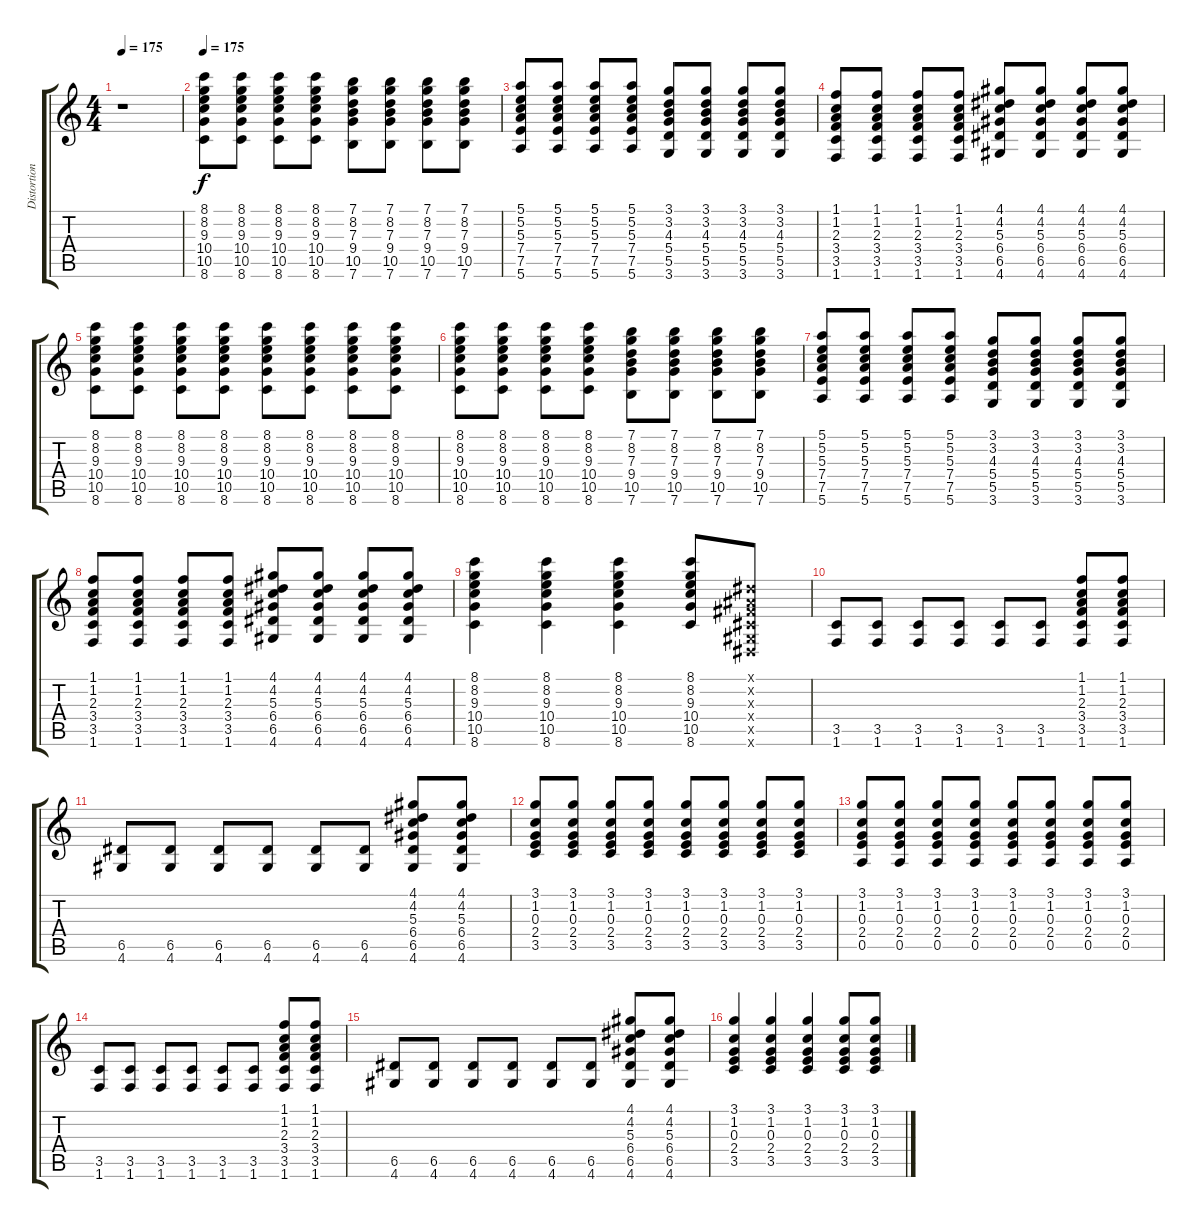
\track ("Distortion 1" "Distortion") {instrument distortionguitar}
\staff {score tabs}
\tuning (E4 B3 G3 D3 A2 E2) {hide}
\ts (4 4)
\tempo 175
\clef g2
\ks c
r.1{dy f} |
\tempo 175
(8.1 8.2 9.3 10.4 10.5 8.6).8 (8.1 8.2 9.3 10.4 10.5 8.6).8 (8.1 8.2 9.3 10.4 10.5 8.6).8 (8.1 8.2 9.3 10.4 10.5 8.6).8 (7.1 8.2 7.3 9.4 10.5 7.6).8 (7.1 8.2 7.3 9.4 10.5 7.6).8 (7.1 8.2 7.3 9.4 10.5 7.6).8 (7.1 8.2 7.3 9.4 10.5 7.6).8 |
(5.1 5.2 5.3 7.4 7.5 5.6).8 (5.1 5.2 5.3 7.4 7.5 5.6).8 (5.1 5.2 5.3 7.4 7.5 5.6).8 (5.1 5.2 5.3 7.4 7.5 5.6).8 (3.1 3.2 4.3 5.4 5.5 3.6).8 (3.1 3.2 4.3 5.4 5.5 3.6).8 (3.1 3.2 4.3 5.4 5.5 3.6).8 (3.1 3.2 4.3 5.4 5.5 3.6).8 |
(1.1 1.2 2.3 3.4 3.5 1.6).8 (1.1 1.2 2.3 3.4 3.5 1.6).8 (1.1 1.2 2.3 3.4 3.5 1.6).8 (1.1 1.2 2.3 3.4 3.5 1.6).8 (4.1 4.2 5.3 6.4 6.5 4.6).8 (4.1 4.2 5.3 6.4 6.5 4.6).8 (4.1 4.2 5.3 6.4 6.5 4.6).8 (4.1 4.2 5.3 6.4 6.5 4.6).8 |
(8.1 8.2 9.3 10.4 10.5 8.6).8 (8.1 8.2 9.3 10.4 10.5 8.6).8 (8.1 8.2 9.3 10.4 10.5 8.6).8 (8.1 8.2 9.3 10.4 10.5 8.6).8 (8.1 8.2 9.3 10.4 10.5 8.6).8 (8.1 8.2 9.3 10.4 10.5 8.6).8 (8.1 8.2 9.3 10.4 10.5 8.6).8 (8.1 8.2 9.3 10.4 10.5 8.6).8 |
(8.1 8.2 9.3 10.4 10.5 8.6).8 (8.1 8.2 9.3 10.4 10.5 8.6).8 (8.1 8.2 9.3 10.4 10.5 8.6).8 (8.1 8.2 9.3 10.4 10.5 8.6).8 (7.1 8.2 7.3 9.4 10.5 7.6).8 (7.1 8.2 7.3 9.4 10.5 7.6).8 (7.1 8.2 7.3 9.4 10.5 7.6).8 (7.1 8.2 7.3 9.4 10.5 7.6).8 |
(5.1 5.2 5.3 7.4 7.5 5.6).8 (5.1 5.2 5.3 7.4 7.5 5.6).8 (5.1 5.2 5.3 7.4 7.5 5.6).8 (5.1 5.2 5.3 7.4 7.5 5.6).8 (3.1 3.2 4.3 5.4 5.5 3.6).8 (3.1 3.2 4.3 5.4 5.5 3.6).8 (3.1 3.2 4.3 5.4 5.5 3.6).8 (3.1 3.2 4.3 5.4 5.5 3.6).8 |
(1.1 1.2 2.3 3.4 3.5 1.6).8 (1.1 1.2 2.3 3.4 3.5 1.6).8 (1.1 1.2 2.3 3.4 3.5 1.6).8 (1.1 1.2 2.3 3.4 3.5 1.6).8 (4.1 4.2 5.3 6.4 6.5 4.6).8 (4.1 4.2 5.3 6.4 6.5 4.6).8 (4.1 4.2 5.3 6.4 6.5 4.6).8 (4.1 4.2 5.3 6.4 6.5 4.6).8 |
(8.1 8.2 9.3 10.4 10.5 8.6).4 (8.1 8.2 9.3 10.4 10.5 8.6).4 (8.1 8.2 9.3 10.4 10.5 8.6).4 (8.1 8.2 9.3 10.4 10.5 8.6).8 (-1.1{x} -1.2{x} -1.3{x} -1.4{x} -1.5{x} -1.6{x}).8 |
(3.5 1.6).8 (3.5 1.6).8 (3.5 1.6).8 (3.5 1.6).8 (3.5 1.6).8 (3.5 1.6).8 (1.1 1.2 2.3 3.4 3.5 1.6).8 (1.1 1.2 2.3 3.4 3.5 1.6).8 |
(6.5 4.6).8 (6.5 4.6).8 (6.5 4.6).8 (6.5 4.6).8 (6.5 4.6).8 (6.5 4.6).8 (4.1 4.2 5.3 6.4 6.5 4.6).8 (4.1 4.2 5.3 6.4 6.5 4.6).8 |
(3.1 1.2 0.3 2.4 3.5).8 (3.1 1.2 0.3 2.4 3.5).8 (3.1 1.2 0.3 2.4 3.5).8 (3.1 1.2 0.3 2.4 3.5).8 (3.1 1.2 0.3 2.4 3.5).8 (3.1 1.2 0.3 2.4 3.5).8 (3.1 1.2 0.3 2.4 3.5).8 (3.1 1.2 0.3 2.4 3.5).8 |
(3.1 1.2 0.3 2.4 0.5).8 (3.1 1.2 0.3 2.4 0.5).8 (3.1 1.2 0.3 2.4 0.5).8 (3.1 1.2 0.3 2.4 0.5).8 (3.1 1.2 0.3 2.4 0.5).8 (3.1 1.2 0.3 2.4 0.5).8 (3.1 1.2 0.3 2.4 0.5).8 (3.1 1.2 0.3 2.4 0.5).8 |
(3.5 1.6).8 (3.5 1.6).8 (3.5 1.6).8 (3.5 1.6).8 (3.5 1.6).8 (3.5 1.6).8 (1.1 1.2 2.3 3.4 3.5 1.6).8 (1.1 1.2 2.3 3.4 3.5 1.6).8 |
(6.5 4.6).8 (6.5 4.6).8 (6.5 4.6).8 (6.5 4.6).8 (6.5 4.6).8 (6.5 4.6).8 (4.1 4.2 5.3 6.4 6.5 4.6).8 (4.1 4.2 5.3 6.4 6.5 4.6).8 |
(3.1 1.2 0.3 2.4 3.5).4 (3.1 1.2 0.3 2.4 3.5).4 (3.1 1.2 0.3 2.4 3.5).4 (3.1 1.2 0.3 2.4 3.5).8 (3.1 1.2 0.3 2.4 3.5).8
